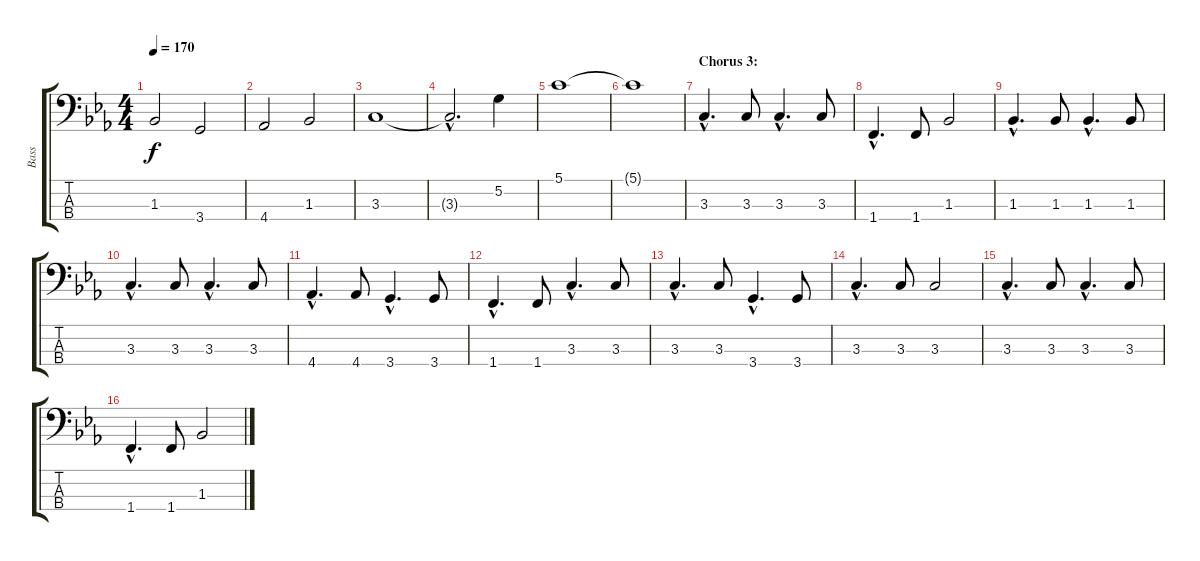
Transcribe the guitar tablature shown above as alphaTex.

\track ("Bass" "Bass") {instrument electricbassfinger}
\staff {score tabs}
\tuning (G2 D2 A1 E1) {hide}
\ts (4 4)
\tempo 170
\clef f4
\ks cminor
1.3.2{dy f} 3.4.2 |
4.4.2 1.3.2 |
3.3.1 |
3.3{hac t}.2{d} 5.2.4 |
5.1.1 |
5.1{t}.1 |
\section ("" "Chorus 3:")
3.3{hac}.4{d} 3.3.8 3.3{hac}.4{d} 3.3.8 |
1.4{hac}.4{d} 1.4.8 1.3.2 |
1.3{hac}.4{d} 1.3.8 1.3{hac}.4{d} 1.3.8 |
3.3{hac}.4{d} 3.3.8 3.3{hac}.4{d} 3.3.8 |
4.4{hac}.4{d} 4.4.8 3.4{hac}.4{d} 3.4.8 |
1.4{hac}.4{d} 1.4.8 3.3{hac}.4{d} 3.3.8 |
3.3{hac}.4{d} 3.3.8 3.4{hac}.4{d} 3.4.8 |
3.3{hac}.4{d} 3.3.8 3.3.2 |
3.3{hac}.4{d} 3.3.8 3.3{hac}.4{d} 3.3.8 |
1.4{hac}.4{d} 1.4.8 1.3.2
